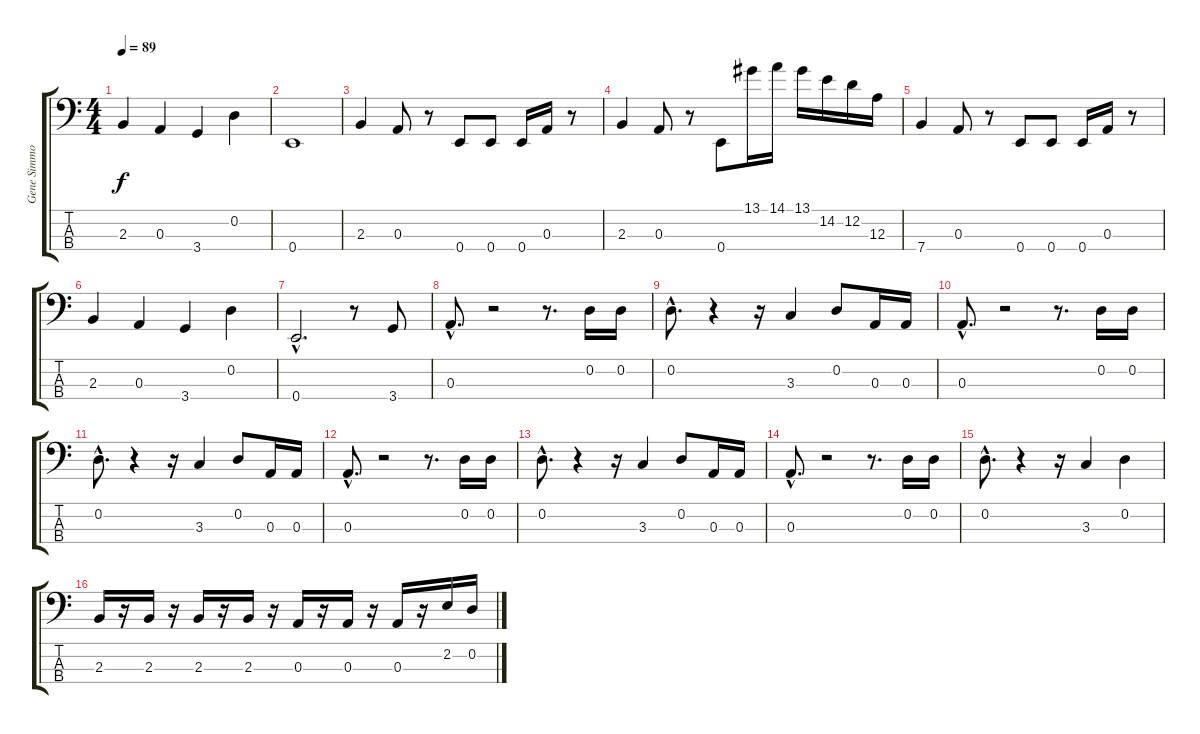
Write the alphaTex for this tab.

\track ("Gene Simmons (The Demon)" "Gene Simmo") {instrument electricbasspick}
\staff {score tabs}
\tuning (G2 D2 A1 E1) {hide}
\ts (4 4)
\tempo 89
\clef f4
\ks c
2.3.4{dy f} 0.3.4 3.4.4 0.2.4 |
0.4.1 |
2.3.4 0.3.8 r.8 0.4.8 0.4.8 0.4.16 0.3.16 r.8 |
2.3.4 0.3.8 r.8 0.4.8 13.1.16 14.1.16 13.1.16 14.2.16 12.2.16 12.3.16 |
7.4.4 0.3.8 r.8 0.4.8 0.4.8 0.4.16 0.3.16 r.8 |
2.3.4 0.3.4 3.4.4 0.2.4 |
0.4{hac}.2{d} r.8 3.4.8 |
0.3{hac}.8{d} r.2 r.8{d} 0.2.16 0.2.16 |
0.2{hac}.8{d} r.4 r.16 3.3.4 0.2.8 0.3.16 0.3.16 |
0.3{hac}.8{d} r.2 r.8{d} 0.2.16 0.2.16 |
0.2{hac}.8{d} r.4 r.16 3.3.4 0.2.8 0.3.16 0.3.16 |
0.3{hac}.8{d} r.2 r.8{d} 0.2.16 0.2.16 |
0.2{hac}.8{d} r.4 r.16 3.3.4 0.2.8 0.3.16 0.3.16 |
0.3{hac}.8{d} r.2 r.8{d} 0.2.16 0.2.16 |
0.2{hac}.8{d} r.4 r.16 3.3.4 0.2.4 |
2.3.16 r.16 2.3.16 r.16 2.3.16 r.16 2.3.16 r.16 0.3.16 r.16 0.3.16 r.16 0.3.16 r.16 2.2.16 0.2.16
